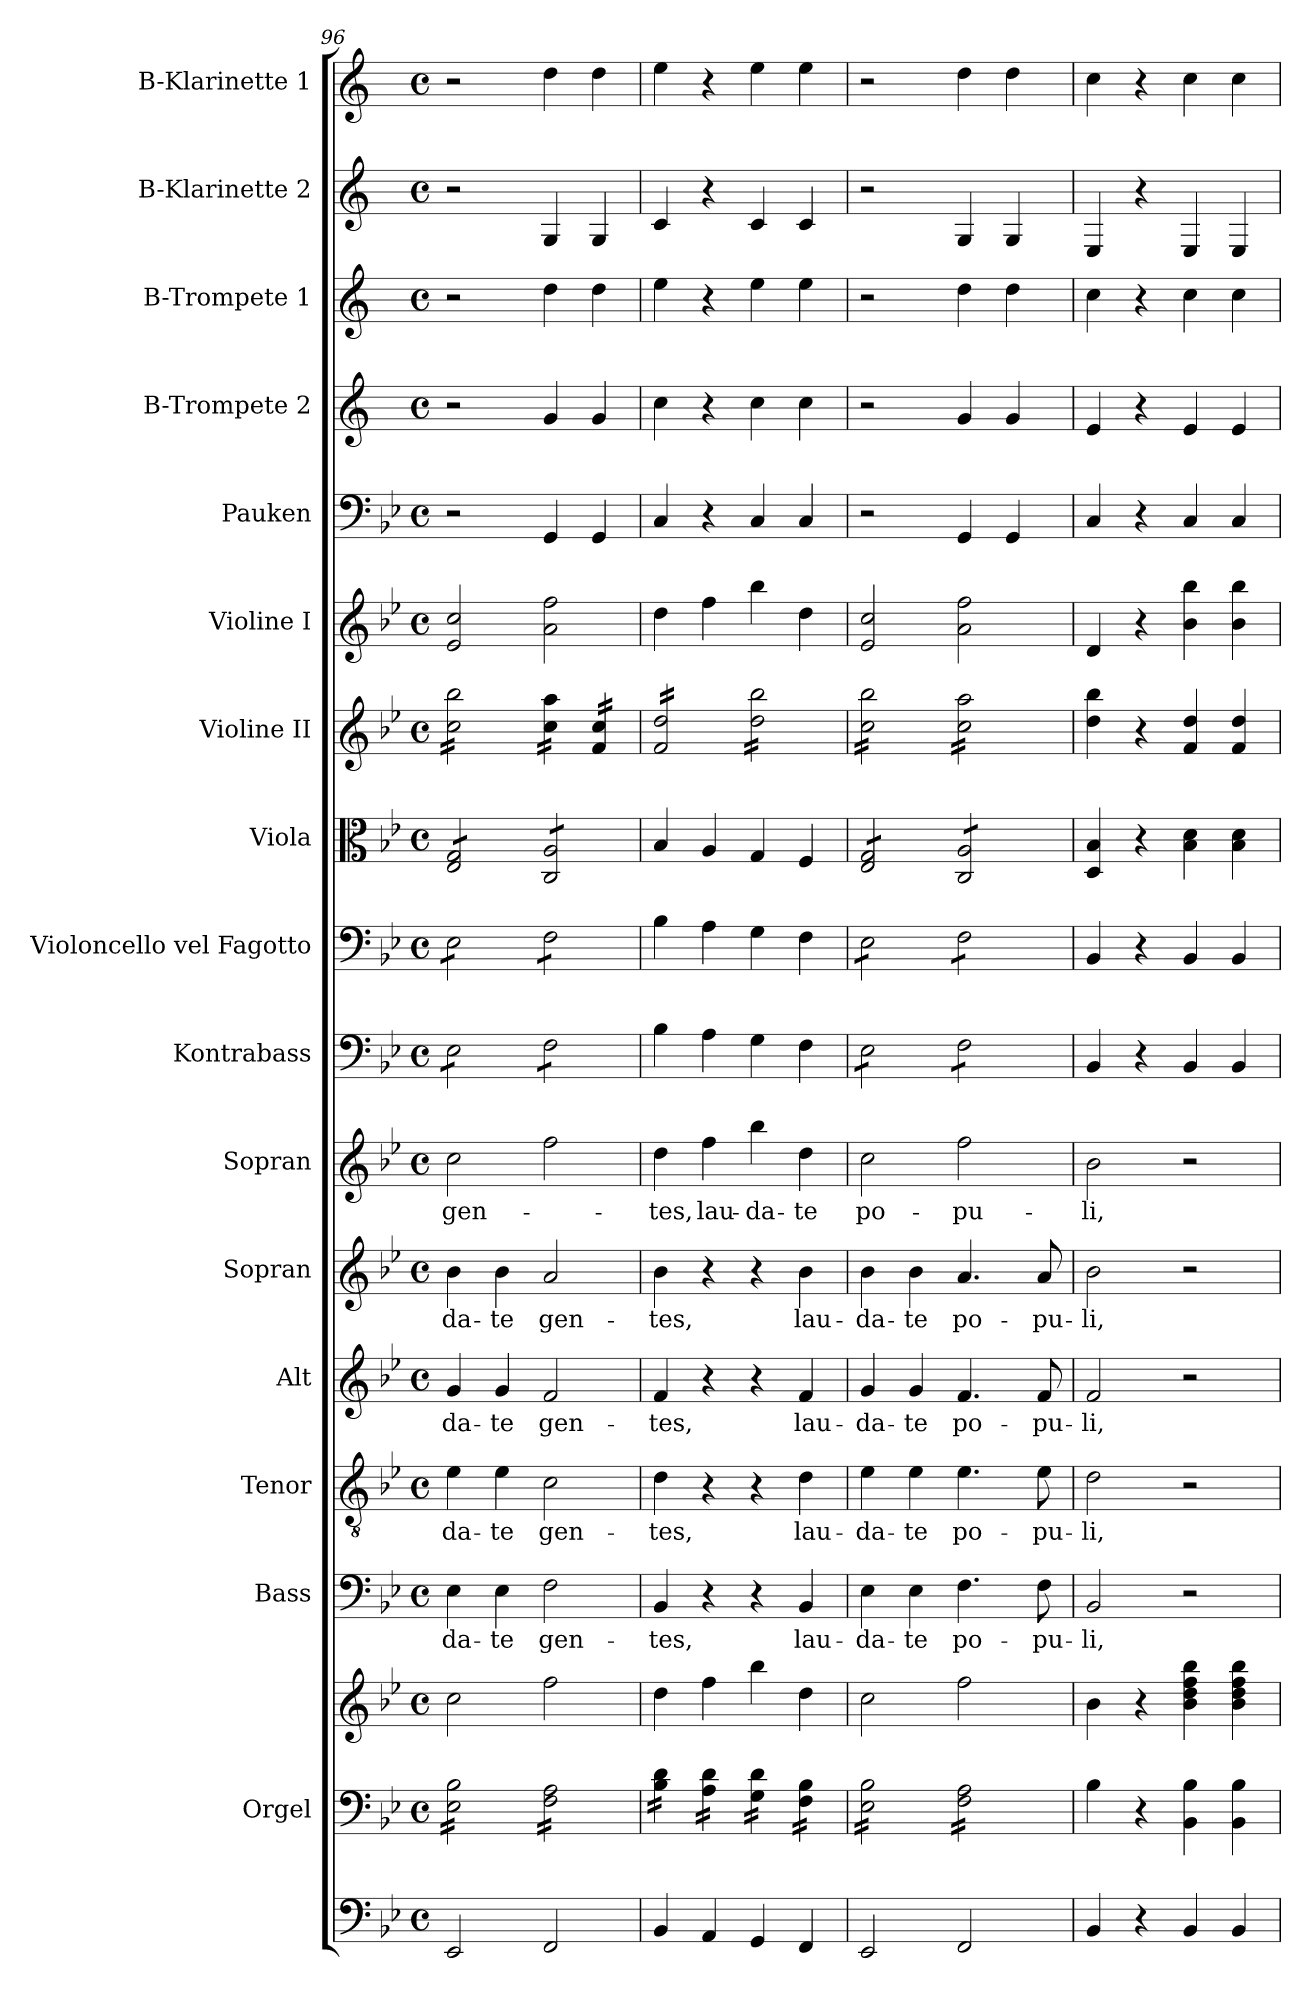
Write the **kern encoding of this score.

**kern	**kern	**kern	**kern	**text	**kern	**text	**kern	**text	**kern	**text	**kern	**text	**kern	**kern	**kern	**kern	**kern	**kern	**kern	**kern	**kern	**kern
*part17	*part16	*part16	*part15	*part15	*part14	*part14	*part13	*part13	*part12	*part12	*part11	*part11	*part10	*part9	*part8	*part7	*part6	*part5	*part4	*part3	*part2	*part1
*staff18	*staff17	*staff16	*staff15	*staff15	*staff14	*staff14	*staff13	*staff13	*staff12	*staff12	*staff11	*staff11	*staff10	*staff9	*staff8	*staff7	*staff6	*staff5	*staff4	*staff3	*staff2	*staff1
*	*I"Orgel	*	*I"Bass	*	*I"Tenor	*	*I"Alt	*	*I"Sopran	*	*I"Sopran	*	*I"Kontrabass	*I"Violoncello vel Fagotto	*I"Viola	*I"Violine II	*I"Violine I	*I"Pauken	*I"B-Trompete 2	*I"B-Trompete 1	*I"B-Klarinette 2	*I"B-Klarinette 1
*	*I'Org.	*	*I'B.	*	*I'T.	*	*I'A.	*	*I'S.	*	*I'S.	*	*I'Kb.	*I'Vc.	*I'Vla.	*I'Vl. II	*I'Vl. I	*I'Pk.	*I'B Trp. 2	*I'B Trp. 1	*I'B Kl. 2	*I'B Kl. 1
*clefF4	*clefF4	*clefG2	*clefF4	*	*clefGv2	*	*clefG2	*	*clefG2	*	*clefG2	*	*clefF4	*clefF4	*clefC3	*clefG2	*clefG2	*clefF4	*clefG2	*clefG2	*clefG2	*clefG2
*	*	*	*	*	*	*	*	*	*	*	*	*	*ITrd7c12	*	*	*	*	*	*ITrd1c2	*ITrd1c2	*ITrd1c2	*ITrd1c2
*k[b-e-]	*k[b-e-]	*k[b-e-]	*k[b-e-]	*	*k[b-e-]	*	*k[b-e-]	*	*k[b-e-]	*	*k[b-e-]	*	*k[b-e-]	*k[b-e-]	*k[b-e-]	*k[b-e-]	*k[b-e-]	*k[b-e-]	*k[b-e-]	*k[b-e-]	*k[b-e-]	*k[b-e-]
*B-:	*B-:	*B-:	*B-:	*	*B-:	*	*B-:	*	*B-:	*	*B-:	*	*B-:	*B-:	*B-:	*B-:	*B-:	*B-:	*B-:	*B-:	*B-:	*B-:
*M4/4	*M4/4	*M4/4	*M4/4	*	*M4/4	*	*M4/4	*	*M4/4	*	*M4/4	*	*M4/4	*M4/4	*M4/4	*M4/4	*M4/4	*M4/4	*M4/4	*M4/4	*M4/4	*M4/4
*met(c)	*met(c)	*met(c)	*met(c)	*	*met(c)	*	*met(c)	*	*met(c)	*	*met(c)	*	*met(c)	*met(c)	*met(c)	*met(c)	*met(c)	*met(c)	*met(c)	*met(c)	*met(c)	*met(c)
=96	=96	=96	=96	=96	=96	=96	=96	=96	=96	=96	=96	=96	=96	=96	=96	=96	=96	=96	=96	=96	=96	=96
!	!	!	!	!LO:LY:b	!	!LO:LY:b	!	!LO:LY:b	!	!LO:LY:b	!	!LO:LY:b	!	!	!	!	!	!	!	!	!	!
*	*tremolo	*	*	*	*	*	*	*	*	*	*	*	*	*	*	*	*	*	*	*	*	*
*	*	*	*	*	*	*	*	*	*	*	*	*	*tremolo	*	*	*	*	*	*	*	*	*
*	*	*	*	*	*	*	*	*	*	*	*	*	*	*tremolo	*	*	*	*	*	*	*	*
*	*	*	*	*	*	*	*	*	*	*	*	*	*	*	*tremolo	*	*	*	*	*	*	*
*	*	*	*	*	*	*	*	*	*	*	*	*	*	*	*	*tremolo	*	*	*	*	*	*
2EE-/	16E-\ 16B-\LL	2cc\	4E-\	-da-	4e-\	-da-	4g/	-da-	4b-\	-da-	2cc\	gen-	8EE-\L	8E-\L	8E-/ 8G/L	16cc\ 16bb-\LL	2e-/ 2cc/	2r	2r	2r	2r	2r
.	16E-\ 16B-\	.	.	.	.	.	.	.	.	.	.	.	.	.	.	16cc\ 16bb-\	.	.	.	.	.	.
.	16E-\ 16B-\	.	.	.	.	.	.	.	.	.	.	.	8EE-\	8E-\	8E-/ 8G/	16cc\ 16bb-\	.	.	.	.	.	.
.	16E-\ 16B-\	.	.	.	.	.	.	.	.	.	.	.	.	.	.	16cc\ 16bb-\	.	.	.	.	.	.
!	!	!	!	!LO:LY:b	!	!LO:LY:b	!	!LO:LY:b	!	!LO:LY:b	!	!	!	!	!	!	!	!	!	!	!	!
.	16E-\ 16B-\	.	4E-\	-te	4e-\	-te	4g/	-te	4b-\	-te	.	.	8EE-\	8E-\	8E-/ 8G/	16cc\ 16bb-\	.	.	.	.	.	.
.	16E-\ 16B-\	.	.	.	.	.	.	.	.	.	.	.	.	.	.	16cc\ 16bb-\	.	.	.	.	.	.
.	16E-\ 16B-\	.	.	.	.	.	.	.	.	.	.	.	8EE-\J	8E-\J	8E-/ 8G/J	16cc\ 16bb-\	.	.	.	.	.	.
.	16E-\ 16B-\JJ	.	.	.	.	.	.	.	.	.	.	.	.	.	.	16cc\ 16bb-\JJ	.	.	.	.	.	.
!	!	!	!	!LO:LY:b	!	!LO:LY:b	!	!LO:LY:b	!	!LO:LY:b	!	!	!	!	!	!	!	!	!	!	!	!
2FF/	16F\ 16A\LL	2ff\	2F\	gen-	2c\	gen-	2f/	gen-	2a/	gen-	2ff\	.	8FF\L	8F\L	8C/ 8A/L	16cc\ 16aa\LL	2a\ 2ff\	4GG/	4f/	4cc\	4F/	4cc\
.	16F\ 16A\	.	.	.	.	.	.	.	.	.	.	.	.	.	.	16cc\ 16aa\	.	.	.	.	.	.
.	16F\ 16A\	.	.	.	.	.	.	.	.	.	.	.	8FF\	8F\	8C/ 8A/	16cc\ 16aa\	.	.	.	.	.	.
.	16F\ 16A\	.	.	.	.	.	.	.	.	.	.	.	.	.	.	16cc\ 16aa\JJ	.	.	.	.	.	.
.	16F\ 16A\	.	.	.	.	.	.	.	.	.	.	.	8FF\	8F\	8C/ 8A/	16f/ 16cc/LL	.	4GG/	4f/	4cc\	4F/	4cc\
.	16F\ 16A\	.	.	.	.	.	.	.	.	.	.	.	.	.	.	16f/ 16cc/	.	.	.	.	.	.
.	16F\ 16A\	.	.	.	.	.	.	.	.	.	.	.	8FF\J	8F\J	8C/ 8A/J	16f/ 16cc/	.	.	.	.	.	.
*	*	*	*	*	*	*	*	*	*	*	*	*	*	*	*Xtremolo	*	*	*	*	*	*	*
*	*	*	*	*	*	*	*	*	*	*	*	*	*	*Xtremolo	*	*	*	*	*	*	*	*
*	*	*	*	*	*	*	*	*	*	*	*	*	*Xtremolo	*	*	*	*	*	*	*	*	*
.	16F\ 16A\JJ	.	.	.	.	.	.	.	.	.	.	.	.	.	.	16f/ 16cc/JJ	.	.	.	.	.	.
=97	=97	=97	=97	=97	=97	=97	=97	=97	=97	=97	=97	=97	=97	=97	=97	=97	=97	=97	=97	=97	=97	=97
!	!	!	!	!LO:LY:b	!	!LO:LY:b	!	!LO:LY:b	!	!LO:LY:b	!	!LO:LY:b	!	!	!	!	!	!	!	!	!	!
4BB-/	16B-\ 16d\LL	4dd\	4BB-/	-tes,	4d\	-tes,	4f/	-tes,	4b-\	-tes,	4dd\	-tes,	4BB-\	4B-\	4B-/	16f/ 16dd/LL	4dd\	4C/	4b-\	4dd\	4B-/	4dd\
.	16B-\ 16d\	.	.	.	.	.	.	.	.	.	.	.	.	.	.	16f/ 16dd/	.	.	.	.	.	.
.	16B-\ 16d\	.	.	.	.	.	.	.	.	.	.	.	.	.	.	16f/ 16dd/	.	.	.	.	.	.
.	16B-\ 16d\JJ	.	.	.	.	.	.	.	.	.	.	.	.	.	.	16f/ 16dd/	.	.	.	.	.	.
!	!	!	!	!	!	!	!	!	!	!	!	!LO:LY:b	!	!	!	!	!	!	!	!	!	!
4AA/	16A\ 16d\LL	4ff\	4r	.	4r	.	4r	.	4r	.	4ff\	lau-	4AA\	4A\	4A/	16f/ 16dd/	4ff\	4r	4r	4r	4r	4r
.	16A\ 16d\	.	.	.	.	.	.	.	.	.	.	.	.	.	.	16f/ 16dd/	.	.	.	.	.	.
.	16A\ 16d\	.	.	.	.	.	.	.	.	.	.	.	.	.	.	16f/ 16dd/	.	.	.	.	.	.
.	16A\ 16d\JJ	.	.	.	.	.	.	.	.	.	.	.	.	.	.	16f/ 16dd/JJ	.	.	.	.	.	.
!	!	!	!	!	!	!	!	!	!	!	!	!LO:LY:b	!	!	!	!	!	!	!	!	!	!
4GG/	16G\ 16d\LL	4bb-\	4r	.	4r	.	4r	.	4r	.	4bb-\	-da-	4GG\	4G\	4G/	16dd\ 16bb-\LL	4bb-\	4C/	4b-\	4dd\	4B-/	4dd\
.	16G\ 16d\	.	.	.	.	.	.	.	.	.	.	.	.	.	.	16dd\ 16bb-\	.	.	.	.	.	.
.	16G\ 16d\	.	.	.	.	.	.	.	.	.	.	.	.	.	.	16dd\ 16bb-\	.	.	.	.	.	.
.	16G\ 16d\JJ	.	.	.	.	.	.	.	.	.	.	.	.	.	.	16dd\ 16bb-\	.	.	.	.	.	.
!	!	!	!	!LO:LY:b	!	!LO:LY:b	!	!LO:LY:b	!	!LO:LY:b	!	!LO:LY:b	!	!	!	!	!	!	!	!	!	!
4FF/	16F\ 16B-\LL	4dd\	4BB-/	lau-	4d\	lau-	4f/	lau-	4b-\	lau-	4dd\	-te	4FF\	4F\	4F/	16dd\ 16bb-\	4dd\	4C/	4b-\	4dd\	4B-/	4dd\
.	16F\ 16B-\	.	.	.	.	.	.	.	.	.	.	.	.	.	.	16dd\ 16bb-\	.	.	.	.	.	.
.	16F\ 16B-\	.	.	.	.	.	.	.	.	.	.	.	.	.	.	16dd\ 16bb-\	.	.	.	.	.	.
.	16F\ 16B-\JJ	.	.	.	.	.	.	.	.	.	.	.	.	.	.	16dd\ 16bb-\JJ	.	.	.	.	.	.
!!LO:PB:g=z
=98	=98	=98	=98	=98	=98	=98	=98	=98	=98	=98	=98	=98	=98	=98	=98	=98	=98	=98	=98	=98	=98	=98
!	!	!	!	!LO:LY:b	!	!LO:LY:b	!	!LO:LY:b	!	!LO:LY:b	!	!LO:LY:b	!	!	!	!	!	!	!	!	!	!
*	*	*	*	*	*	*	*	*	*	*	*	*	*tremolo	*	*	*	*	*	*	*	*	*
*	*	*	*	*	*	*	*	*	*	*	*	*	*	*tremolo	*	*	*	*	*	*	*	*
*	*	*	*	*	*	*	*	*	*	*	*	*	*	*	*tremolo	*	*	*	*	*	*	*
2EE-/	16E-\ 16B-\LL	2cc\	4E-\	-da-	4e-\	-da-	4g/	-da-	4b-\	-da-	2cc\	po-	8EE-\L	8E-\L	8E-/ 8G/L	16cc\ 16bb-\LL	2e-/ 2cc/	2r	2r	2r	2r	2r
.	16E-\ 16B-\	.	.	.	.	.	.	.	.	.	.	.	.	.	.	16cc\ 16bb-\	.	.	.	.	.	.
.	16E-\ 16B-\	.	.	.	.	.	.	.	.	.	.	.	8EE-\	8E-\	8E-/ 8G/	16cc\ 16bb-\	.	.	.	.	.	.
.	16E-\ 16B-\	.	.	.	.	.	.	.	.	.	.	.	.	.	.	16cc\ 16bb-\	.	.	.	.	.	.
!	!	!	!	!LO:LY:b	!	!LO:LY:b	!	!LO:LY:b	!	!LO:LY:b	!	!	!	!	!	!	!	!	!	!	!	!
.	16E-\ 16B-\	.	4E-\	-te	4e-\	-te	4g/	-te	4b-\	-te	.	.	8EE-\	8E-\	8E-/ 8G/	16cc\ 16bb-\	.	.	.	.	.	.
.	16E-\ 16B-\	.	.	.	.	.	.	.	.	.	.	.	.	.	.	16cc\ 16bb-\	.	.	.	.	.	.
.	16E-\ 16B-\	.	.	.	.	.	.	.	.	.	.	.	8EE-\J	8E-\J	8E-/ 8G/J	16cc\ 16bb-\	.	.	.	.	.	.
.	16E-\ 16B-\JJ	.	.	.	.	.	.	.	.	.	.	.	.	.	.	16cc\ 16bb-\JJ	.	.	.	.	.	.
!	!	!	!	!LO:LY:b	!	!LO:LY:b	!	!LO:LY:b	!	!LO:LY:b	!	!LO:LY:b	!	!	!	!	!	!	!	!	!	!
2FF/	16F\ 16A\LL	2ff\	4.F\	po-	4.e-\	po-	4.f/	po-	4.a/	po-	2ff\	-pu-	8FF\L	8F\L	8C/ 8A/L	16cc\ 16aa\LL	2a\ 2ff\	4GG/	4f/	4cc\	4F/	4cc\
.	16F\ 16A\	.	.	.	.	.	.	.	.	.	.	.	.	.	.	16cc\ 16aa\	.	.	.	.	.	.
.	16F\ 16A\	.	.	.	.	.	.	.	.	.	.	.	8FF\	8F\	8C/ 8A/	16cc\ 16aa\	.	.	.	.	.	.
.	16F\ 16A\	.	.	.	.	.	.	.	.	.	.	.	.	.	.	16cc\ 16aa\	.	.	.	.	.	.
.	16F\ 16A\	.	.	.	.	.	.	.	.	.	.	.	8FF\	8F\	8C/ 8A/	16cc\ 16aa\	.	4GG/	4f/	4cc\	4F/	4cc\
.	16F\ 16A\	.	.	.	.	.	.	.	.	.	.	.	.	.	.	16cc\ 16aa\	.	.	.	.	.	.
!	!	!	!	!LO:LY:b	!	!LO:LY:b	!	!LO:LY:b	!	!LO:LY:b	!	!	!	!	!	!	!	!	!	!	!	!
.	16F\ 16A\	.	8F\	-pu-	8e-\	-pu-	8f/	-pu-	8a/	-pu-	.	.	8FF\J	8F\J	8C/ 8A/J	16cc\ 16aa\	.	.	.	.	.	.
*	*	*	*	*	*	*	*	*	*	*	*	*	*	*	*Xtremolo	*	*	*	*	*	*	*
*	*	*	*	*	*	*	*	*	*	*	*	*	*	*Xtremolo	*	*	*	*	*	*	*	*
*	*	*	*	*	*	*	*	*	*	*	*	*	*Xtremolo	*	*	*	*	*	*	*	*	*
.	16F\ 16A\JJ	.	.	.	.	.	.	.	.	.	.	.	.	.	.	16cc\ 16aa\JJ	.	.	.	.	.	.
*	*	*	*	*	*	*	*	*	*	*	*	*	*	*	*	*Xtremolo	*	*	*	*	*	*
*	*Xtremolo	*	*	*	*	*	*	*	*	*	*	*	*	*	*	*	*	*	*	*	*	*
=99	=99	=99	=99	=99	=99	=99	=99	=99	=99	=99	=99	=99	=99	=99	=99	=99	=99	=99	=99	=99	=99	=99
!	!	!	!	!LO:LY:b	!	!LO:LY:b	!	!LO:LY:b	!	!LO:LY:b	!	!LO:LY:b	!	!	!	!	!	!	!	!	!	!
4BB-/	4B-\	4b-\	2BB-/	-li,	2d\	-li,	2f/	-li,	2b-\	-li,	2b-\	-li,	4BBB-/	4BB-/	4D/ 4B-/	4dd\ 4bb-\	4d/	4C/	4d/	4b-\	4D/	4b-\
4r	4r	4r	.	.	.	.	.	.	.	.	.	.	4r	4r	4r	4r	4r	4r	4r	4r	4r	4r
4BB-/	4BB-\ 4B-\	4b-\ 4dd\ 4ff\ 4bb-\	2r	.	2r	.	2r	.	2r	.	2r	.	4BBB-/	4BB-/	4B-\ 4d\	4f/ 4dd/	4b-\ 4bb-\	4C/	4d/	4b-\	4D/	4b-\
4BB-/	4BB-\ 4B-\	4b-\ 4dd\ 4ff\ 4bb-\	.	.	.	.	.	.	.	.	.	.	4BBB-/	4BB-/	4B-\ 4d\	4f/ 4dd/	4b-\ 4bb-\	4C/	4d/	4b-\	4D/	4b-\
=	=	=	=	=	=	=	=	=	=	=	=	=	=	=	=	=	=	=	=	=	=	=
*-	*-	*-	*-	*-	*-	*-	*-	*-	*-	*-	*-	*-	*-	*-	*-	*-	*-	*-	*-	*-	*-	*-
